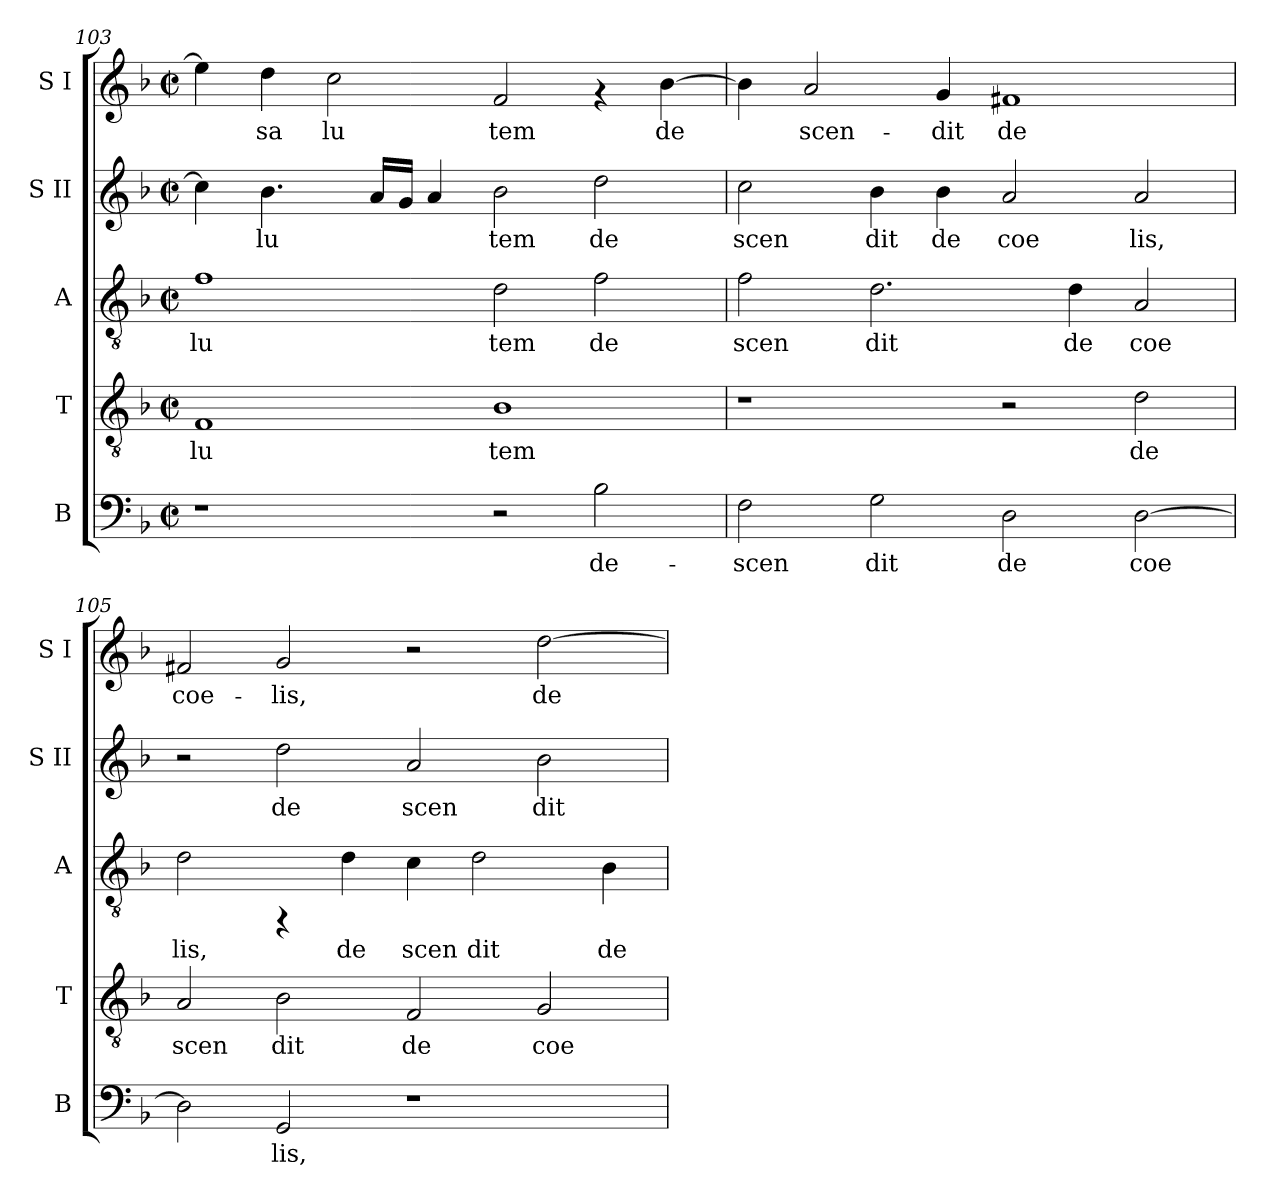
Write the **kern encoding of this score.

**kern	**text	**kern	**text	**kern	**text	**kern	**text	**kern	**text
*part5	*part5	*part4	*part4	*part3	*part3	*part2	*part2	*part1	*part1
*staff5	*staff5	*staff4	*staff4	*staff3	*staff3	*staff2	*staff2	*staff1	*staff1
*I"B	*	*I"T	*	*I"A	*	*I"S II	*	*I"S I	*
*I'B	*	*I'T	*	*I'A	*	*I'S II	*	*I'S I	*
*clefF4	*	*clefGv2	*	*clefGv2	*	*clefG2	*	*clefG2	*
*k[b-]	*	*k[b-]	*	*k[b-]	*	*k[b-]	*	*k[b-]	*
*F:	*	*F:	*	*F:	*	*F:	*	*F:	*
*M2/2	*	*M2/2	*	*M2/2	*	*M2/2	*	*M2/2	*
*met(c|)	*	*met(c|)	*	*met(c|)	*	*met(c|)	*	*met(c|)	*
=103	=103	=103	=103	=103	=103	=103	=103	=103	=103
!	!	!	!LO:LY:b:cj	!	!LO:LY:b:cj	!	!LO:LY:b:cj	!	!LO:LY:b:cj
1r	.	1F	lu	1f	lu	4cc\]	.	4ee-\]	.
!	!	!	!	!	!	!	!LO:LY:b:cj	!	!LO:LY:b:cj
.	.	.	.	.	.	4.b-\	lu	4dd\	sa
!	!	!	!	!	!	!	!	!	!LO:LY:b:cj
.	.	.	.	.	.	.	.	2cc\	lu
!	!	!	!	!	!	!	!LO:LY:b:cj	!	!
.	.	.	.	.	.	16a/L	.	.	.
!	!	!	!	!	!	!	!LO:LY:b:cj	!	!
.	.	.	.	.	.	16g/J	.	.	.
!	!	!	!	!	!	!	!LO:LY:b:cj	!	!
.	.	.	.	.	.	4a/	.	.	.
!	!	!	!LO:LY:b:cj	!	!LO:LY:b:cj	!	!LO:LY:b:cj	!	!LO:LY:b:cj
2r	.	1B-	tem	2d\	tem	2b-\	tem	2f/	tem
!	!LO:LY:b:cj	!	!	!	!LO:LY:b:cj	!	!LO:LY:b:cj	!	!
2B-\	de-	.	.	2f\	de	2dd\	de	4rf	.
!	!	!	!	!	!	!	!	!	!LO:LY:b:cj
.	.	.	.	.	.	.	.	[<4b-\	de
!!LO:LB:g=z
=104	=104	=104	=104	=104	=104	=104	=104	=104	=104
!	!LO:LY:b:cj	!	!	!	!LO:LY:b:cj	!	!LO:LY:b:cj	!	!LO:LY:b:cj
2F\	-scen	1r	.	2f\	scen	2cc\	scen	4b-\]	.
!	!	!	!	!	!	!	!	!	!LO:LY:b:cj
.	.	.	.	.	.	.	.	2a/	scen-
!	!LO:LY:b:cj	!	!	!	!LO:LY:b:cj	!	!LO:LY:b:cj	!	!
2G\	dit	.	.	2.d\	dit	4b-\	dit	.	.
!	!	!	!	!	!	!	!LO:LY:b:cj	!	!LO:LY:b:cj
.	.	.	.	.	.	4b-\	de	4g/	-dit
!	!LO:LY:b:cj	!	!	!	!	!	!LO:LY:b:cj	!	!LO:LY:b:cj
2D\	de	2r	.	.	.	2a/	coe	1f#X	de
!	!	!	!	!	!LO:LY:b:cj	!	!	!	!
.	.	.	.	4d\	de	.	.	.	.
!	!LO:LY:b:cj	!	!LO:LY:b:cj	!	!LO:LY:b:cj	!	!LO:LY:b:cj	!	!
[>2D\	coe	2d\	de	2A/	coe	2a/	lis,	.	.
=105	=105	=105	=105	=105	=105	=105	=105	=105	=105
!	!LO:LY:b:cj	!	!LO:LY:b:cj	!	!LO:LY:b:cj	!	!	!	!LO:LY:b:cj
2D\]	.	2A/	scen	2d\	lis,	2r	.	2f#X/	coe-
!	!LO:LY:b:cj	!	!LO:LY:b:cj	!	!	!	!LO:LY:b:cj	!	!LO:LY:b:cj
2GG/	lis,	2B-\	dit	4rFF	.	2dd\	de	2g/	-lis,
!	!	!	!	!	!LO:LY:b:cj	!	!	!	!
.	.	.	.	4d\	de	.	.	.	.
!	!	!	!LO:LY:b:cj	!	!LO:LY:b:cj	!	!LO:LY:b:cj	!	!
1r	.	2F/	de	4c\	scen	2a/	scen	2r	.
!	!	!	!	!	!LO:LY:b:cj	!	!	!	!
.	.	.	.	2d\	dit	.	.	.	.
!	!	!	!LO:LY:b:cj	!	!	!	!LO:LY:b:cj	!	!LO:LY:b:cj
.	.	2G/	coe	.	.	2b-\	dit	[>2dd\	de-
!	!	!	!	!	!LO:LY:b:cj	!	!	!	!
.	.	.	.	4B-\	de	.	.	.	.
=	=	=	=	=	=	=	=	=	=
*-	*-	*-	*-	*-	*-	*-	*-	*-	*-
